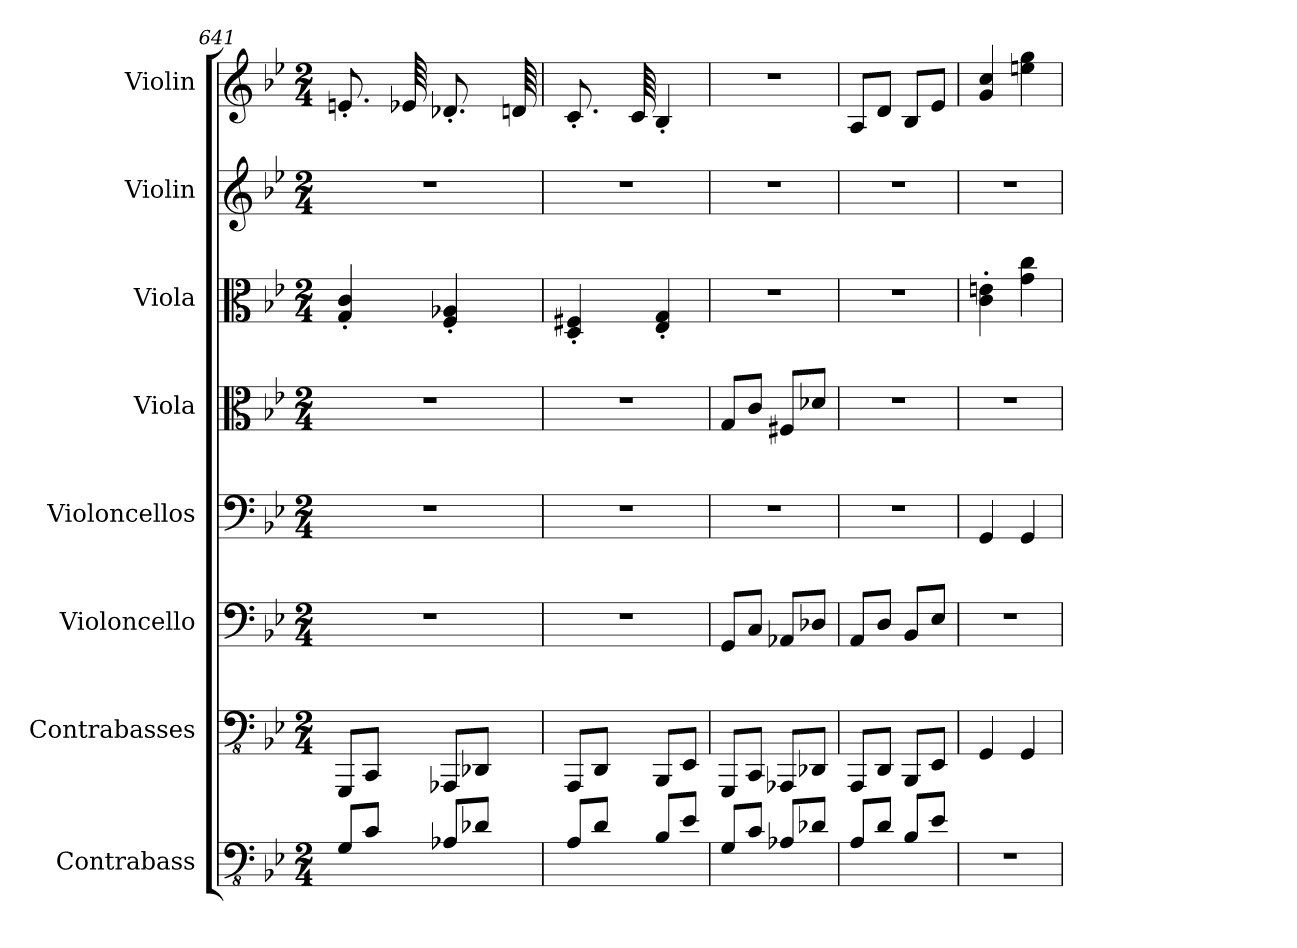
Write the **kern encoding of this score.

**kern	**kern	**kern	**kern	**kern	**kern	**kern	**kern
*part8	*part7	*part6	*part5	*part4	*part3	*part2	*part1
*staff8	*staff7	*staff6	*staff5	*staff4	*staff3	*staff2	*staff1
*I"Contrabass	*I"Contrabasses	*I"Violoncello	*I"Violoncellos	*I"Viola	*I"Viola	*I"Violin	*I"Violin
*I'Cb.	*I'Cbs.	*I'Vc.	*I'Vcs.	*I'Vla.	*I'Vla.	*I'Vln.	*I'Vln.
*clefFv4	*clefFv4	*clefF4	*clefF4	*clefC3	*clefC3	*clefG2	*clefG2
*ITrd7c12	*	*	*	*	*	*	*
*k[b-e-]	*k[b-e-]	*k[b-e-]	*k[b-e-]	*k[b-e-]	*k[b-e-]	*k[b-e-]	*k[b-e-]
*M2/4	*M2/4	*M2/4	*M2/4	*M2/4	*M2/4	*M2/4	*M2/4
=641	=641	=641	=641	=641	=641	=641	=641
8GGG/L	8GGGG/L	2r	2r	2r	4G/' 4c/'	2r	8.en'/
8CC/J	8CCC/J	.	.	.	.	.	.
.	.	.	.	.	.	.	32ryy
.	.	.	.	.	.	.	64ryy
.	.	.	.	.	.	.	64e-X/
8AAA-X/L	8AAAA-X/L	.	.	.	4F/' 4A-X/'	.	8.d-X'/
8DD-X/J	8DDD-X/J	.	.	.	.	.	.
.	.	.	.	.	.	.	32ryy
.	.	.	.	.	.	.	64ryy
.	.	.	.	.	.	.	64dn/
=642	=642	=642	=642	=642	=642	=642	=642
8AAA/L	8AAAA/L	2r	2r	2r	4D/' 4F#X/'	2r	8.c'/
8DD/J	8DDD/J	.	.	.	.	.	.
.	.	.	.	.	.	.	32ryy
.	.	.	.	.	.	.	64ryy
.	.	.	.	.	.	.	64c/
8BBB-/L	8BBBB-/L	.	.	.	4E-/' 4G/'	.	4B-'/
8EE-/J	8EEE-/J	.	.	.	.	.	.
=643	=643	=643	=643	=643	=643	=643	=643
8GGG/L	8GGGG/L	8GG/L	2r	8G/L	2r	2r	2r
8CC/J	8CCC/J	8C/J	.	8c/J	.	.	.
8AAA-X/L	8AAAA-X/L	8AA-X/L	.	8F#X/L	.	.	.
8DD-X/J	8DDD-X/J	8D-X/J	.	8d-X/J	.	.	.
!!LO:PB:g=z
=644	=644	=644	=644	=644	=644	=644	=644
8AAA/L	8AAAA/L	8AA/L	2r	2r	2r	2r	8A/L
8DD/J	8DDD/J	8D/J	.	.	.	.	8d/J
8BBB-/L	8BBBB-/L	8BB-/L	.	.	.	.	8B-/L
8EE-/J	8EEE-/J	8E-/J	.	.	.	.	8e-/J
=645	=645	=645	=645	=645	=645	=645	=645
2r	4GGG/	2r	4GG/	2r	4c\' 4en\'	2r	4g/ 4cc/
.	4GGG/	.	4GG/	.	4g\ 4cc\	.	4een\ 4gg\
=	=	=	=	=	=	=	=
*-	*-	*-	*-	*-	*-	*-	*-
